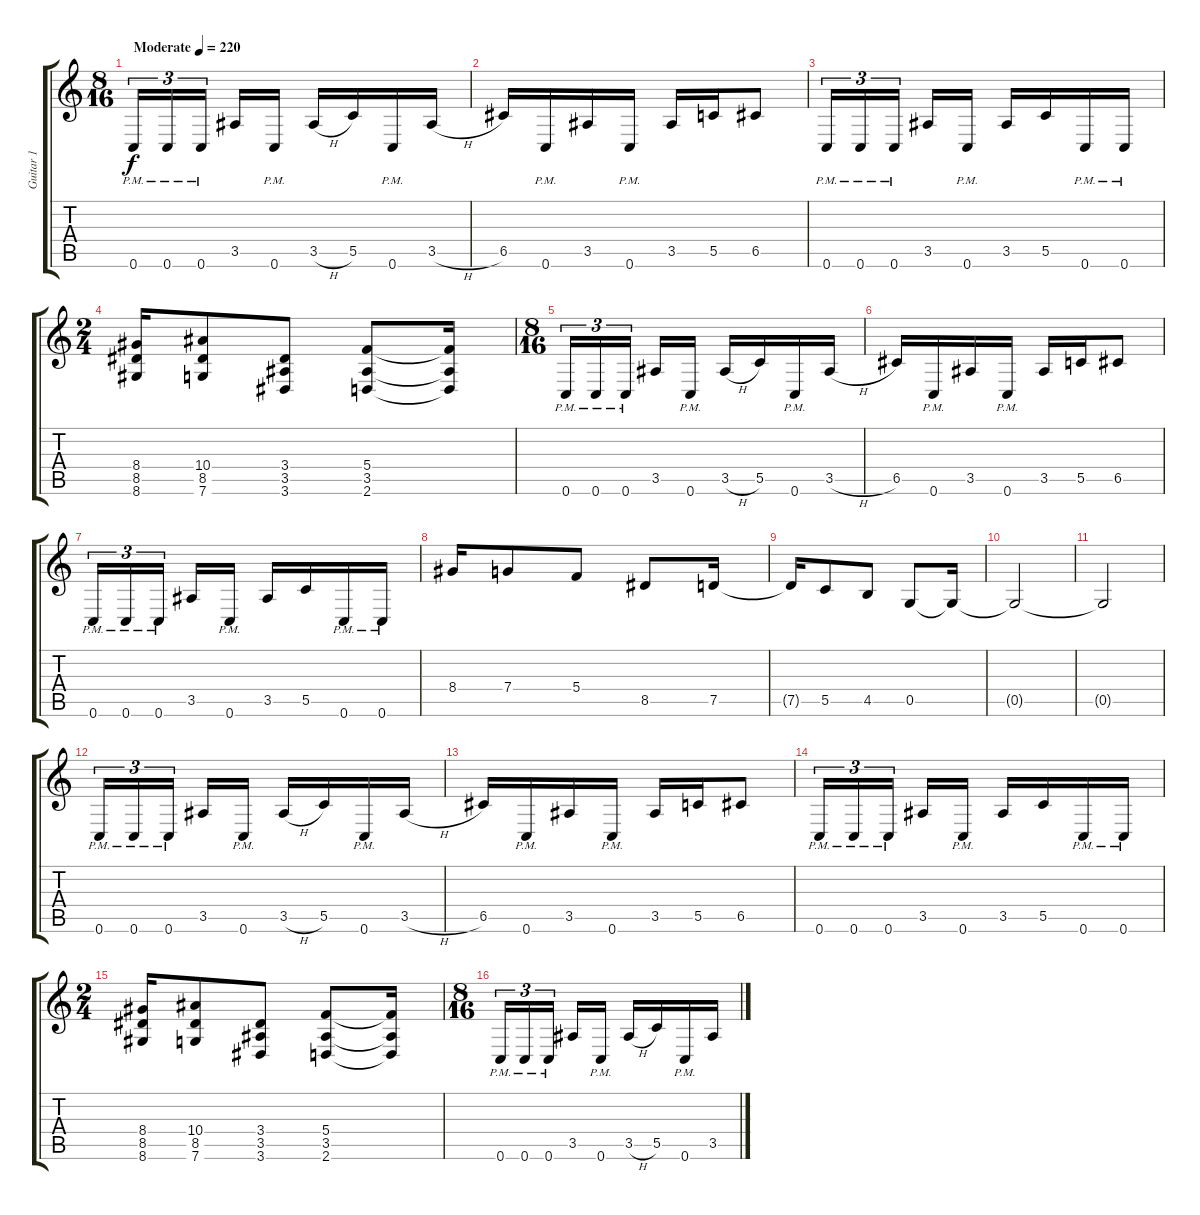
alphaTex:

\track ("Guitar 1" "Guitar 1") {instrument distortionguitar}
\staff {score tabs}
\tuning (D4 A3 F3 C3 G2 C2) {hide}
\ts (8 16)
\tempo (220 "Moderate")
\clef g2
\ks c
0.6{pm}.16{tu (3 2) dy f instrument distortionguitar} 0.6{pm}.16{tu (3 2)} 0.6{pm}.16{tu (3 2)} 3.5.16 0.6{pm}.16 3.5{h}.16 5.5.16 0.6{pm}.16 3.5{h}.16 |
6.5.16 0.6{pm}.16 3.5.16 0.6{pm}.16 3.5.16 5.5.16 6.5.8 |
0.6{pm}.16{tu (3 2)} 0.6{pm}.16{tu (3 2)} 0.6{pm}.16{tu (3 2)} 3.5.16 0.6{pm}.16 3.5.16 5.5.16 0.6{pm}.16 0.6{pm}.16 |
\ts (2 4)
(8.4 8.5 8.6).16 (10.4 8.5 7.6).8 (3.4 3.5 3.6).8 (5.4 3.5 2.6).8 (5.4{t} 3.5{t} 2.6{t}).16 |
\ts (8 16)
0.6{pm}.16{tu (3 2)} 0.6{pm}.16{tu (3 2)} 0.6{pm}.16{tu (3 2)} 3.5.16 0.6{pm}.16 3.5{h}.16 5.5.16 0.6{pm}.16 3.5{h}.16 |
6.5.16 0.6{pm}.16 3.5.16 0.6{pm}.16 3.5.16 5.5.16 6.5.8 |
0.6{pm}.16{tu (3 2)} 0.6{pm}.16{tu (3 2)} 0.6{pm}.16{tu (3 2)} 3.5.16 0.6{pm}.16 3.5.16 5.5.16 0.6{pm}.16 0.6{pm}.16 |
8.4.16 7.4.8 5.4.8 8.5.8 7.5.16 |
7.5{t}.16 5.5.8 4.5.8 0.5.8 0.5{t}.16 |
0.5{t}.2 |
0.5{t}.2 |
0.6{pm}.16{tu (3 2)} 0.6{pm}.16{tu (3 2)} 0.6{pm}.16{tu (3 2)} 3.5.16 0.6{pm}.16 3.5{h}.16 5.5.16 0.6{pm}.16 3.5{h}.16 |
6.5.16 0.6{pm}.16 3.5.16 0.6{pm}.16 3.5.16 5.5.16 6.5.8 |
0.6{pm}.16{tu (3 2)} 0.6{pm}.16{tu (3 2)} 0.6{pm}.16{tu (3 2)} 3.5.16 0.6{pm}.16 3.5.16 5.5.16 0.6{pm}.16 0.6{pm}.16 |
\ts (2 4)
(8.4 8.5 8.6).16 (10.4 8.5 7.6).8 (3.4 3.5 3.6).8 (5.4 3.5 2.6).8 (5.4{t} 3.5{t} 2.6{t}).16 |
\ts (8 16)
0.6{pm}.16{tu (3 2)} 0.6{pm}.16{tu (3 2)} 0.6{pm}.16{tu (3 2)} 3.5.16 0.6{pm}.16 3.5{h}.16 5.5.16 0.6{pm}.16 3.5{h}.16
